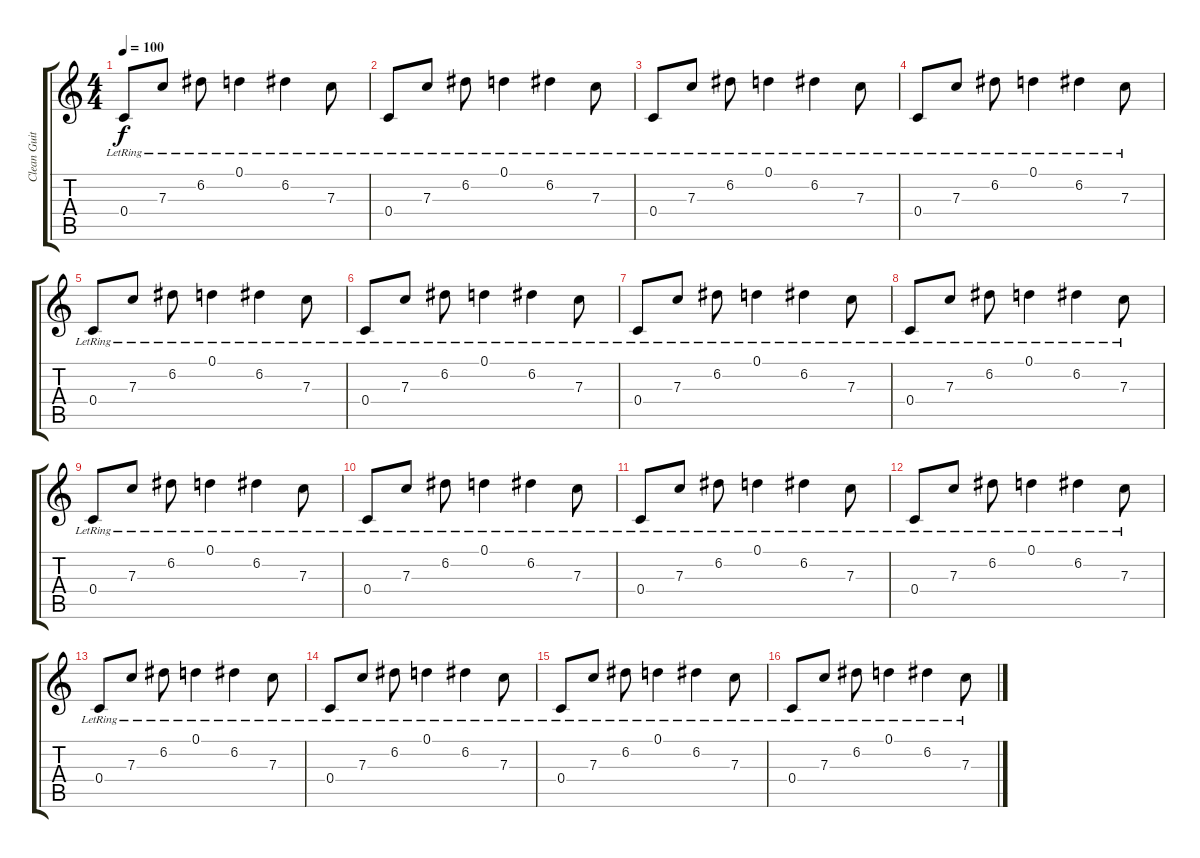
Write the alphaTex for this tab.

\track ("Clean Guitar + Fills" "Clean Guit") {instrument acousticguitarsteel}
\staff {score tabs}
\tuning (D4 A3 F3 C3 G2 D2) {hide}
\ts (4 4)
\tempo 100
\clef g2
\ks c
0.4{lr}.8{dy f} 7.3{lr}.8 6.2{lr}.8 0.1{lr}.4 6.2{lr}.4 7.3{lr}.8 |
0.4{lr}.8 7.3{lr}.8 6.2{lr}.8 0.1{lr}.4 6.2{lr}.4 7.3{lr}.8 |
0.4{lr}.8 7.3{lr}.8 6.2{lr}.8 0.1{lr}.4 6.2{lr}.4 7.3{lr}.8 |
0.4{lr}.8 7.3{lr}.8 6.2{lr}.8 0.1{lr}.4 6.2{lr}.4 7.3{lr}.8 |
0.4{lr}.8 7.3{lr}.8 6.2{lr}.8 0.1{lr}.4 6.2{lr}.4 7.3{lr}.8 |
0.4{lr}.8 7.3{lr}.8 6.2{lr}.8 0.1{lr}.4 6.2{lr}.4 7.3{lr}.8 |
0.4{lr}.8 7.3{lr}.8 6.2{lr}.8 0.1{lr}.4 6.2{lr}.4 7.3{lr}.8 |
0.4{lr}.8 7.3{lr}.8 6.2{lr}.8 0.1{lr}.4 6.2{lr}.4 7.3{lr}.8 |
0.4{lr}.8 7.3{lr}.8 6.2{lr}.8 0.1{lr}.4 6.2{lr}.4 7.3{lr}.8 |
0.4{lr}.8 7.3{lr}.8 6.2{lr}.8 0.1{lr}.4 6.2{lr}.4 7.3{lr}.8 |
0.4{lr}.8 7.3{lr}.8 6.2{lr}.8 0.1{lr}.4 6.2{lr}.4 7.3{lr}.8 |
0.4{lr}.8 7.3{lr}.8 6.2{lr}.8 0.1{lr}.4 6.2{lr}.4 7.3{lr}.8 |
0.4{lr}.8 7.3{lr}.8 6.2{lr}.8 0.1{lr}.4 6.2{lr}.4 7.3{lr}.8 |
0.4{lr}.8 7.3{lr}.8 6.2{lr}.8 0.1{lr}.4 6.2{lr}.4 7.3{lr}.8 |
0.4{lr}.8 7.3{lr}.8 6.2{lr}.8 0.1{lr}.4 6.2{lr}.4 7.3{lr}.8 |
0.4{lr}.8 7.3{lr}.8 6.2{lr}.8 0.1{lr}.4 6.2{lr}.4 7.3{lr}.8
